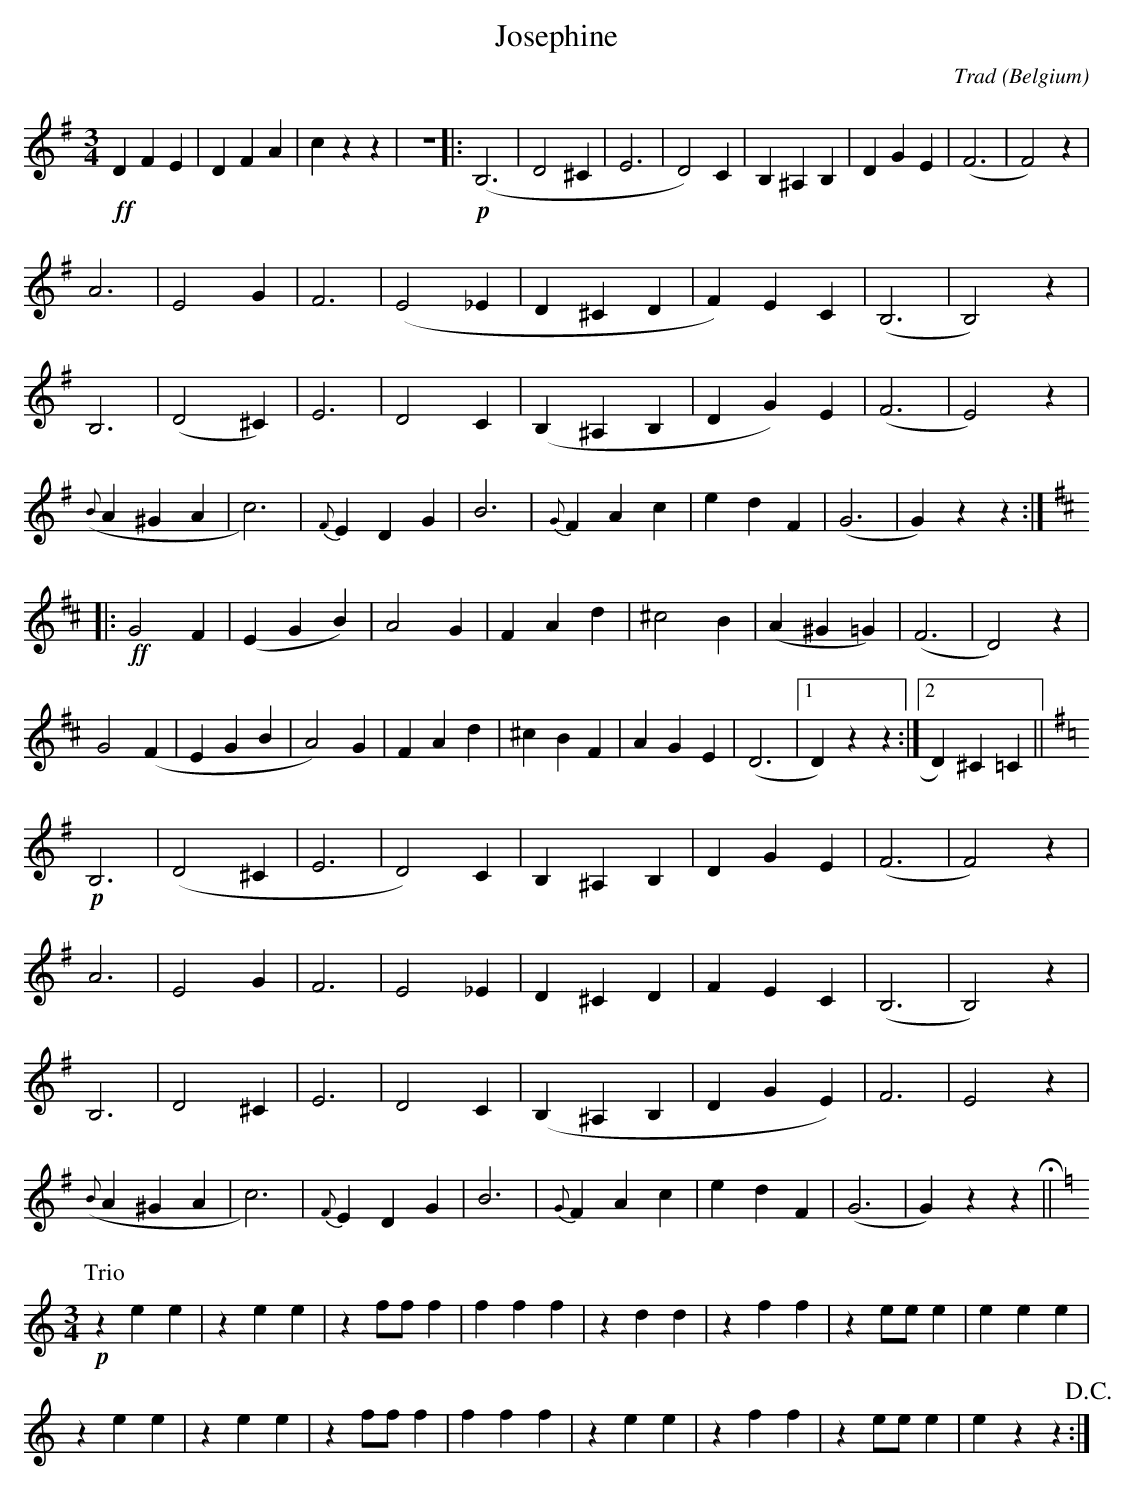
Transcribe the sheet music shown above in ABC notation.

X:1
T:Josephine
C:Trad
O:Belgium
M:3/4
L:1/4
K:G
!ff!DFE|DFA|czz|z3|:!p!(B,3|D2^C|E3|D2)C|B,^A,B,|DGE|(F3|F2)z|
A3|E2G|F3|(E2_E|D^CD|F)EC|(B,3|B,2)z|
B,3|(D2^C)|E3|D2C|(B,^A,B,|DG)E|(F3|E2)z|
({B}A^GA|c3)|{F}EDG|B3|{G}FAc|edF|(G3|G)zz:|
K:D
|:!ff!G2F|(EGB)|A2G|FAd|^c2B|(A^G=G)|(F3|D2)z|
G2(F|EGB|A2)G|FAd|^cBF|AGE|(D3|[1D)zz:|[2D)^C=C||
K:G
!p!B,3|(D2^C|E3|D2)C|B,^A,B,|DGE|(F3|F2)z|
A3|E2G|F3|E2_E|D^CD|FEC|(B,3|B,2)z|
B,3|D2^C|E3|D2C|(B,^A,B,|DGE)|F3|E2z|
({B}A^GA|c3)|{F}EDG|B3|{G}FAc|edF|(G3|G)zz!fermata!||
K:C
M:3/4
P:Trio
!p!zee|zee|zf/f/f|fff|zdd|zff|ze/e/e|eee|
zee|zee|zf/f/f|fff|zee|zff|ze/e/e|ezz!D.C.!:|]
